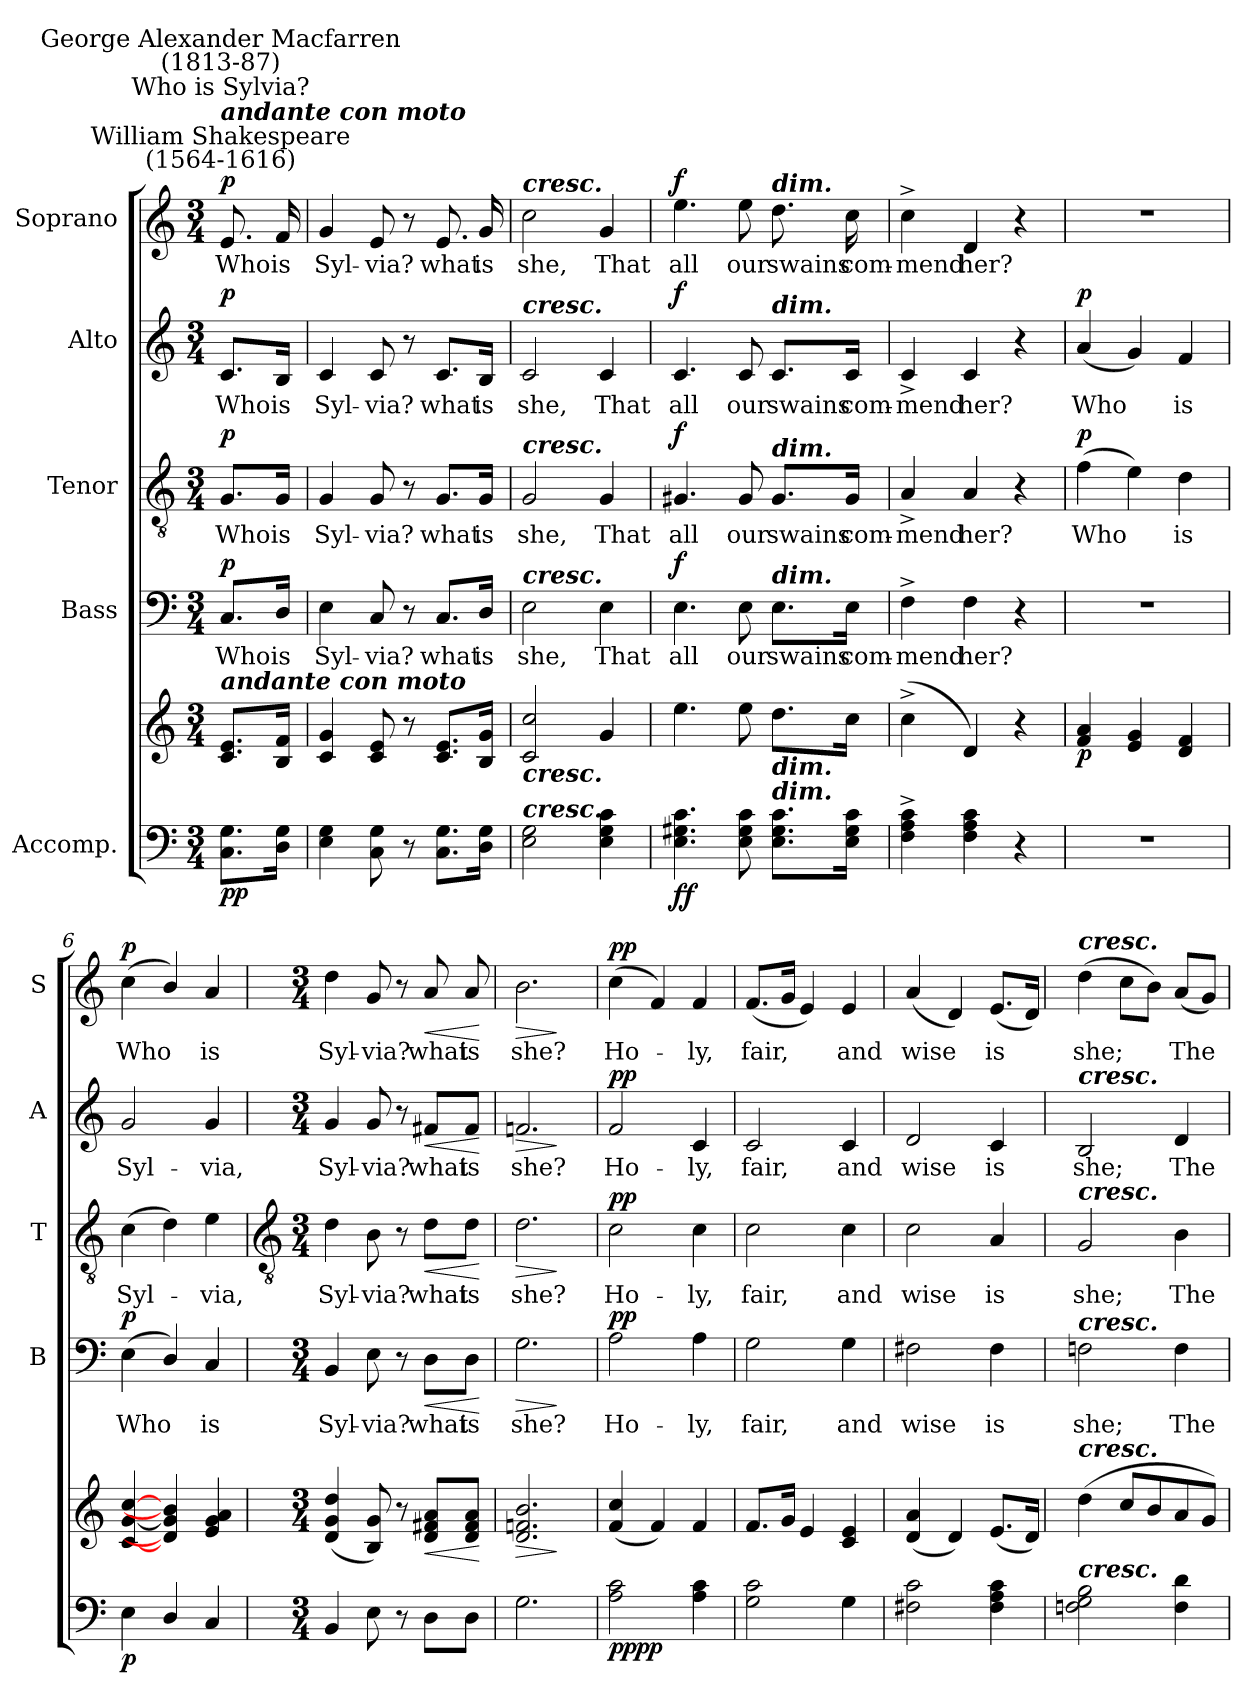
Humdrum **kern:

**kern	**kern	**dynam	**kern	**text	**dynam	**kern	**text	**dynam	**kern	**text	**dynam	**kern	**text	**dynam
*part5	*part5	*part5	*part4	*part4	*part4	*part3	*part3	*part3	*part2	*part2	*part2	*part1	*part1	*part1
*staff6	*staff5	*staff5/6	*staff4	*staff4	*staff4	*staff3	*staff3	*staff3	*staff2	*staff2	*staff2	*staff1	*staff1	*staff1
*I"Accomp.	*	*	*I"Bass	*	*	*I"Tenor	*	*	*I"Alto	*	*	*I"Soprano	*	*
*	*	*	*I'B	*	*	*I'T	*	*	*I'A	*	*	*I'S	*	*
*clefF4	*clefG2	*	*clefF4	*	*	*clefGv2	*	*	*clefG2	*	*	*clefG2	*	*
*k[]	*k[]	*	*k[]	*	*	*k[]	*	*	*k[]	*	*	*k[]	*	*
*C:	*C:	*	*C:	*	*	*C:	*	*	*C:	*	*	*C:	*	*
*M3/4	*M3/4	*	*M3/4	*	*	*M3/4	*	*	*M3/4	*	*	*M3/4	*	*
*MM80	*MM80	*	*MM80	*	*	*MM80	*	*	*MM80	*	*	*MM80	*	*
=	=	=	=	=	=	=	=	=	=	=	=	=	=	=
!	!	!	!	!	!	!	!	!	!	!	!	!LO:TX:a:cj:t=William Shakespeare\n(1564-1616)	!	!
!	!	!	!	!	!	!	!	!	!	!	!	!LO:TX:a:Bi:t=andante con moto	!	!
!	!	!	!	!	!	!	!	!	!	!	!	!LO:TX:a:cj:t=Who is Sylvia?	!	!
!	!	!	!	!	!	!	!	!	!	!	!	!LO:TX:a:cj:t=George Alexander Macfarren\n(1813-87)	!	!
!	!LO:TX:a:Bi:t=andante con moto	!	!	!	!	!	!	!	!	!	!	!	!	!
!	!	!LO:DY:b=2	!	!LO:LY:b	!	!	!LO:LY:b	!	!	!LO:LY:b	!	!	!LO:LY:b	!
!	!	!LO:DY:n=1:b	!	!	!LO:DY:b	!	!	!LO:DY:b	!	!	!LO:DY:b	!	!	!LO:DY:b
8.C 8.GL	8.c 8.eL	p p	8.C/L	Who	p	8.G/L	Who	p	8.c/L	Who	p	8.e	Who	p
!	!	!	!	!LO:LY:b	!	!	!LO:LY:b	!	!	!LO:LY:b	!	!	!LO:LY:b	!
16D 16GJ	16B 16fJ	.	16D/Jk	is	.	16G/Jk	is	.	16B/Jk	is	.	16f	is	.
=1	=1	=1	=1	=1	=1	=1	=1	=1	=1	=1	=1	=1	=1	=1
!	!	!	!	!LO:LY:b	!	!	!LO:LY:b	!	!	!LO:LY:b	!	!	!LO:LY:b	!
4E 4G	4c 4g	.	4E	Syl-	.	4G	Syl-	.	4c	Syl-	.	4g	Syl-	.
!	!	!	!	!LO:LY:b	!	!	!LO:LY:b	!	!	!LO:LY:b	!	!	!LO:LY:b	!
8C 8G	8c 8e	.	8C	-via?	.	8G	-via?	.	8c	-via?	.	8e	-via?	.
8r	8r	.	8r	.	.	8r	.	.	8r	.	.	8r	.	.
!	!	!	!	!LO:LY:b	!	!	!LO:LY:b	!	!	!LO:LY:b	!	!	!LO:LY:b	!
8.C 8.GL	8.c 8.eL	.	8.C/L	what	.	8.G/L	what	.	8.c/L	what	.	8.e	what	.
!	!	!	!	!LO:LY:b	!	!	!LO:LY:b	!	!	!LO:LY:b	!	!	!LO:LY:b	!
16D 16GJ	16B 16gJ	.	16D/Jk	is	.	16G/Jk	is	.	16B/Jk	is	.	16g	is	.
=2	=2	=2	=2	=2	=2	=2	=2	=2	=2	=2	=2	=2	=2	=2
!	!	!	!	!	!	!	!	!	!	!	!	!LO:TX:a:Bi:t=cresc.	!	!
!	!	!	!	!	!	!	!	!	!LO:TX:a:Bi:t=cresc.	!	!	!	!	!
!	!	!	!	!	!	!LO:TX:a:Bi:t=cresc.	!	!	!	!	!	!	!	!
!	!	!	!LO:TX:a:Bi:t=cresc.	!	!	!	!	!	!	!	!	!	!	!
!	!LO:TX:b:Bi:t=cresc.	!	!	!	!	!	!	!	!	!	!	!	!	!
!LO:TX:a:Bi:t=cresc.	!	!	!	!	!	!	!	!	!	!	!	!	!	!
!	!	!	!	!LO:LY:b	!	!	!LO:LY:b	!	!	!LO:LY:b	!	!	!LO:LY:b	!
2E 2G	2c 2cc	.	2E	she,	.	2G	she,	.	2c	she,	.	2cc	she,	.
!	!	!	!	!LO:LY:b	!	!	!LO:LY:b	!	!	!LO:LY:b	!	!	!LO:LY:b	!
4E 4G 4c	4g	.	4E	That	.	4G	That	.	4c	That	.	4g	That	.
=3	=3	=3	=3	=3	=3	=3	=3	=3	=3	=3	=3	=3	=3	=3
!	!	!LO:DY:b=2	!	!LO:LY:b	!	!	!LO:LY:b	!	!	!LO:LY:b	!	!	!LO:LY:b	!
!	!	!LO:DY:n=1:b	!	!	!LO:DY:b	!	!	!LO:DY:b	!	!	!LO:DY:b	!	!	!LO:DY:b
4.E 4.G#X 4.c	4.ee	f f	4.E	all	f	4.G#X	all	f	4.c	all	f	4.ee	all	f
!	!	!	!	!LO:LY:b	!	!	!LO:LY:b	!	!	!LO:LY:b	!	!	!LO:LY:b	!
8E 8G# 8c	8ee	.	8E	our	.	8G#	our	.	8c	our	.	8ee	our	.
!	!	!	!	!	!	!	!	!	!	!	!	!LO:TX:a:Bi:t=dim.	!	!
!	!	!	!	!	!	!	!	!	!LO:TX:a:Bi:t=dim.	!	!	!	!	!
!	!	!	!	!	!	!LO:TX:a:Bi:t=dim.	!	!	!	!	!	!	!	!
!	!	!	!LO:TX:a:Bi:t=dim.	!	!	!	!	!	!	!	!	!	!	!
!	!LO:TX:b:Bi:t=dim.	!	!	!	!	!	!	!	!	!	!	!	!	!
!LO:TX:a:Bi:t=dim.	!	!	!	!	!	!	!	!	!	!	!	!	!	!
!	!	!	!	!LO:LY:b	!	!	!LO:LY:b	!	!	!LO:LY:b	!	!	!LO:LY:b	!
8.E 8.G# 8.cL	8.ddL	.	8.E\L	swains	.	8.G#/L	swains	.	8.c/L	swains	.	8.dd	swains	.
!	!	!	!	!LO:LY:b	!	!	!LO:LY:b	!	!	!LO:LY:b	!	!	!LO:LY:b	!
16E 16G# 16cJ	16ccJ	.	16E\Jk	com-	.	16G#/Jk	com-	.	16c/Jk	com-	.	16cc	com-	.
=4	=4	=4	=4	=4	=4	=4	=4	=4	=4	=4	=4	=4	=4	=4
!	!	!	!	!LO:LY:b	!	!	!LO:LY:b	!	!	!LO:LY:b	!	!	!LO:LY:b	!
4F^ 4A^ 4c^	(<4cc^	.	4F^	-mend	.	4A^	-mend	.	4c^	-mend	.	4cc^	-mend	.
!	!	!	!	!LO:LY:b	!	!	!LO:LY:b	!	!	!LO:LY:b	!	!	!LO:LY:b	!
4F 4A 4c	4d)	.	4F	her?	.	4A	her?	.	4c	her?	.	4d	her?	.
4r	4r	.	4r	.	.	4r	.	.	4r	.	.	4r	.	.
=5	=5	=5	=5	=5	=5	=5	=5	=5	=5	=5	=5	=5	=5	=5
!LO:N:vis=1	!	!LO:DY:b	!LO:N:vis=1	!	!	!	!LO:LY:b	!LO:DY:b	!	!LO:LY:b	!LO:DY:b	!LO:N:vis=1	!	!
2.r	4f 4a	p	2.r	.	.	(>4f	Who	p	(<4a	Who	p	2.r	.	.
.	4e 4g	.	.	.	.	4e)	.	.	4g)	.	.	.	.	.
!	!	!	!	!	!	!	!LO:LY:b	!	!	!LO:LY:b	!	!	!	!
.	4d 4f	.	.	.	.	4d	is	.	4f	is	.	.	.	.
=6	=6	=6	=6	=6	=6	=6	=6	=6	=6	=6	=6	=6	=6	=6
!	!	!LO:DY:b=2	!	!LO:LY:b	!LO:DY:b	!	!LO:LY:b	!	!	!LO:LY:b	!	!	!LO:LY:b	!LO:DY:b
4E	[4c [4g [4cc	p	(<4E	Who	p	(>4c	Syl-	.	2g	Syl-	.	(<4cc	Who	p
4D/	4d/] 4g/] 4b/]	.	4D/)	.	.	4d)	.	.	.	.	.	4b/)	.	.
!	!	!	!	!LO:LY:b	!	!	!LO:LY:b	!	!	!LO:LY:b	!	!	!LO:LY:b	!
4C	4e 4g 4a	.	4C	is	.	4e	via,	.	4g	-via,	.	4a	is	.
!!LO:LB:g=z
=7	=7	=7	=7	=7	=7	=7	=7	=7	=7	=7	=7	=7	=7	=7
*	*	*	*	*	*	*clefGv2	*	*	*	*	*	*	*	*
*M3/4	*M3/4	*	*M3/4	*	*	*M3/4	*	*	*M3/4	*	*	*M3/4	*	*
!	!	!	!	!LO:LY:b	!	!	!LO:LY:b	!	!	!LO:LY:b	!	!	!LO:LY:b	!
4BB	(<4d 4g 4dd	.	4BB	Syl-	.	4d	Syl-	.	4g	Syl-	.	4dd	Syl-	.
!	!	!	!	!LO:LY:b	!	!	!LO:LY:b	!	!	!LO:LY:b	!	!	!LO:LY:b	!
8E	8B 8g)	.	8E	-via?	.	8B	-via?	.	8g	-via?	.	8g	-via?	.
8r	8r	.	8r	.	.	8r	.	.	8r	.	.	8r	.	.
!	!	!LO:HP:b	!	!LO:LY:b	!LO:HP:b	!	!LO:LY:b	!LO:HP:b	!	!LO:LY:b	!LO:HP:b	!	!LO:LY:b	!LO:HP:b
8DL	8d 8f#X 8aL	<	8D\L	what	<	8d\L	what	<	8f#X/L	what	<	8a	what	<
!	!	!	!	!LO:LY:b	!	!	!LO:LY:b	!	!	!LO:LY:b	!	!	!LO:LY:b	!
8DJ	8d 8f# 8aJ	.	8D\J	is	.	8d\J	is	.	8f#/J	is	.	8a	is	.
.	.	[	.	.	[	.	.	[	.	.	[	.	.	[
=8	=8	=8	=8	=8	=8	=8	=8	=8	=8	=8	=8	=8	=8	=8
!	!	!LO:HP:b	!	!LO:LY:b	!LO:HP:b	!	!LO:LY:b	!LO:HP:b	!	!LO:LY:b	!LO:HP:b	!	!LO:LY:b	!LO:HP:b
2.G	2.d 2.fn 2.b	>	2.G	she?	>	2.d	she?	>	2.fn	she?	>	2.b	she?	>
.	.	]	.	.	]	.	.	]	.	.	]	.	.	]
=9	=9	=9	=9	=9	=9	=9	=9	=9	=9	=9	=9	=9	=9	=9
!	!	!LO:DY:b=2	!	!LO:LY:b	!	!	!LO:LY:b	!	!	!LO:LY:b	!	!	!LO:LY:b	!
!	!	!LO:DY:n=1:b	!	!	!LO:DY:b	!	!	!LO:DY:b	!	!	!LO:DY:b	!	!	!LO:DY:b
2A 2c	(<4f 4cc	pp pp	2A	Ho-	pp	2c	Ho-	pp	2f	Ho-	pp	(4cc	Ho-	pp
.	4f)	.	.	.	.	.	.	.	.	.	.	4f)	.	.
!	!	!	!	!LO:LY:b	!	!	!LO:LY:b	!	!	!LO:LY:b	!	!	!LO:LY:b	!
4A 4c	4f	.	4A	-ly,	.	4c	-ly,	.	4c	-ly,	.	4f	ly,	.
=10	=10	=10	=10	=10	=10	=10	=10	=10	=10	=10	=10	=10	=10	=10
!	!	!	!	!LO:LY:b	!	!	!LO:LY:b	!	!	!LO:LY:b	!	!	!LO:LY:b	!
2G 2c	8.fL	.	2G	fair,	.	2c	fair,	.	2c	fair,	.	(<8.fL	fair,	.
.	16gJ	.	.	.	.	.	.	.	.	.	.	16gJ	.	.
.	4e	.	.	.	.	.	.	.	.	.	.	4e)	.	.
!	!	!	!	!LO:LY:b	!	!	!LO:LY:b	!	!	!LO:LY:b	!	!	!LO:LY:b	!
4G	4c 4e	.	4G	and	.	4c	and	.	4c	and	.	4e	and	.
=11	=11	=11	=11	=11	=11	=11	=11	=11	=11	=11	=11	=11	=11	=11
!	!	!	!	!LO:LY:b	!	!	!LO:LY:b	!	!	!LO:LY:b	!	!	!LO:LY:b	!
2F#X 2c	(<4d 4a	.	2F#X	wise	.	2c	wise	.	2d	wise	.	(<4a	wise	.
.	4d)	.	.	.	.	.	.	.	.	.	.	4d)	.	.
!	!	!	!	!LO:LY:b	!	!	!LO:LY:b	!	!	!LO:LY:b	!	!	!LO:LY:b	!
4F# 4A 4c	(<8.eL	.	4F#	is	.	4A	is	.	4c	is	.	(<8.eL	is	.
.	16dJ)	.	.	.	.	.	.	.	.	.	.	16dJ)	.	.
=12	=12	=12	=12	=12	=12	=12	=12	=12	=12	=12	=12	=12	=12	=12
!	!	!	!	!	!	!	!	!	!	!	!	!LO:TX:a:Bi:t=cresc.	!	!
!	!	!	!	!	!	!	!	!	!LO:TX:a:Bi:t=cresc.	!	!	!	!	!
!	!	!	!	!	!	!LO:TX:a:Bi:t=cresc.	!	!	!	!	!	!	!	!
!	!	!	!LO:TX:a:Bi:t=cresc.	!	!	!	!	!	!	!	!	!	!	!
!	!LO:TX:a:Bi:t=cresc.	!	!	!	!	!	!	!	!	!	!	!	!	!
!LO:TX:a:Bi:t=cresc.	!	!	!	!	!	!	!	!	!	!	!	!	!	!
!	!	!	!	!LO:LY:b	!	!	!LO:LY:b	!	!	!LO:LY:b	!	!	!LO:LY:b	!
2Fn 2G 2B	(<4dd	.	2Fn	she;	.	2G	she;	.	2B	she;	.	(>4dd	she;	.
.	8ccL	.	.	.	.	.	.	.	.	.	.	8ccL	.	.
.	8b	.	.	.	.	.	.	.	.	.	.	8bJ)	.	.
!	!	!	!	!LO:LY:b	!	!	!LO:LY:b	!	!	!LO:LY:b	!	!	!LO:LY:b	!
4F 4d	8a	.	4F	The	.	4B	The	.	4d	The	.	(<8aL	The	.
.	8gJ)	.	.	.	.	.	.	.	.	.	.	8gJ)	.	.
=	=	=	=	=	=	=	=	=	=	=	=	=	=	=
*-	*-	*-	*-	*-	*-	*-	*-	*-	*-	*-	*-	*-	*-	*-
